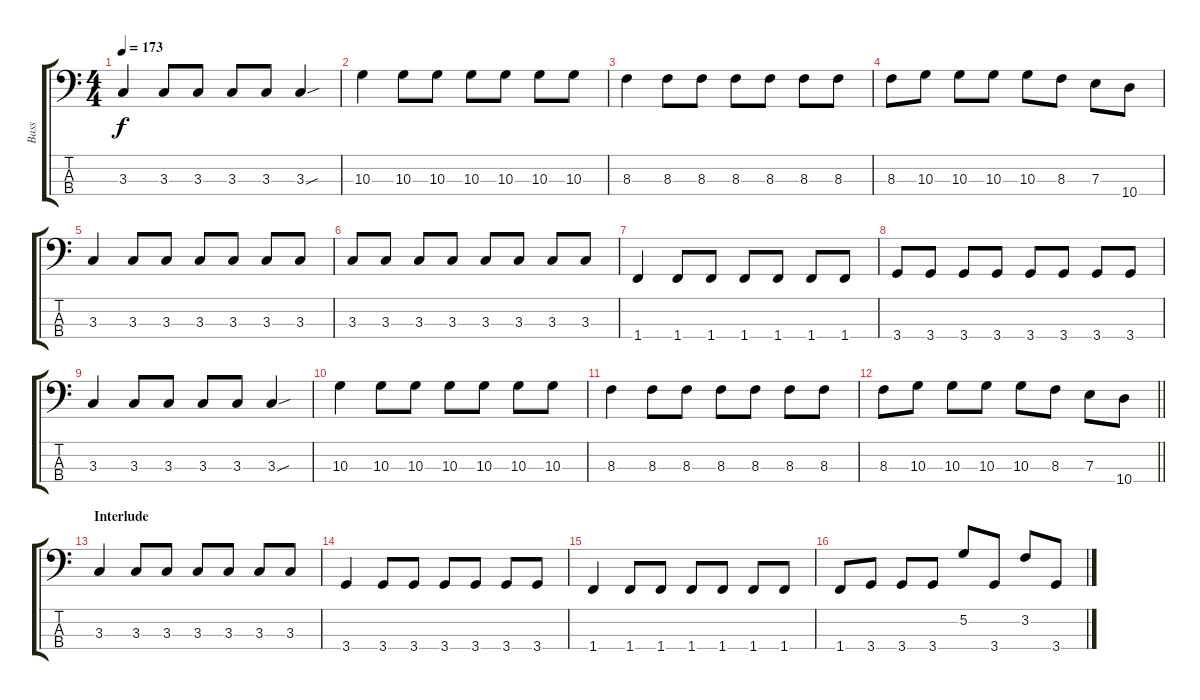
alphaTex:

\track ("Bass" "Bass") {instrument electricbasspick}
\staff {score tabs}
\tuning (G2 D2 A1 E1) {hide}
\ts (4 4)
\tempo 173
\clef f4
\ks c
3.3.4{dy f} 3.3.8 3.3.8 3.3.8 3.3.8 3.3{sou}.4 |
10.3.4 10.3.8 10.3.8 10.3.8 10.3.8 10.3.8 10.3.8 |
8.3.4 8.3.8 8.3.8 8.3.8 8.3.8 8.3.8 8.3.8 |
8.3.8 10.3.8 10.3.8 10.3.8 10.3.8 8.3.8 7.3.8 10.4.8 |
3.3.4 3.3.8 3.3.8 3.3.8 3.3.8 3.3.8 3.3.8 |
3.3.8 3.3.8 3.3.8 3.3.8 3.3.8 3.3.8 3.3.8 3.3.8 |
1.4.4 1.4.8 1.4.8 1.4.8 1.4.8 1.4.8 1.4.8 |
3.4.8 3.4.8 3.4.8 3.4.8 3.4.8 3.4.8 3.4.8 3.4.8 |
3.3.4 3.3.8 3.3.8 3.3.8 3.3.8 3.3{sou}.4 |
10.3.4 10.3.8 10.3.8 10.3.8 10.3.8 10.3.8 10.3.8 |
8.3.4 8.3.8 8.3.8 8.3.8 8.3.8 8.3.8 8.3.8 |
\barLineRight lightlight
8.3.8 10.3.8 10.3.8 10.3.8 10.3.8 8.3.8 7.3.8 10.4.8 |
\section ("" "Interlude")
3.3.4 3.3.8 3.3.8 3.3.8 3.3.8 3.3.8 3.3.8 |
3.4.4 3.4.8 3.4.8 3.4.8 3.4.8 3.4.8 3.4.8 |
1.4.4 1.4.8 1.4.8 1.4.8 1.4.8 1.4.8 1.4.8 |
1.4.8 3.4.8 3.4.8 3.4.8 5.2.8 3.4.8 3.2.8 3.4.8
